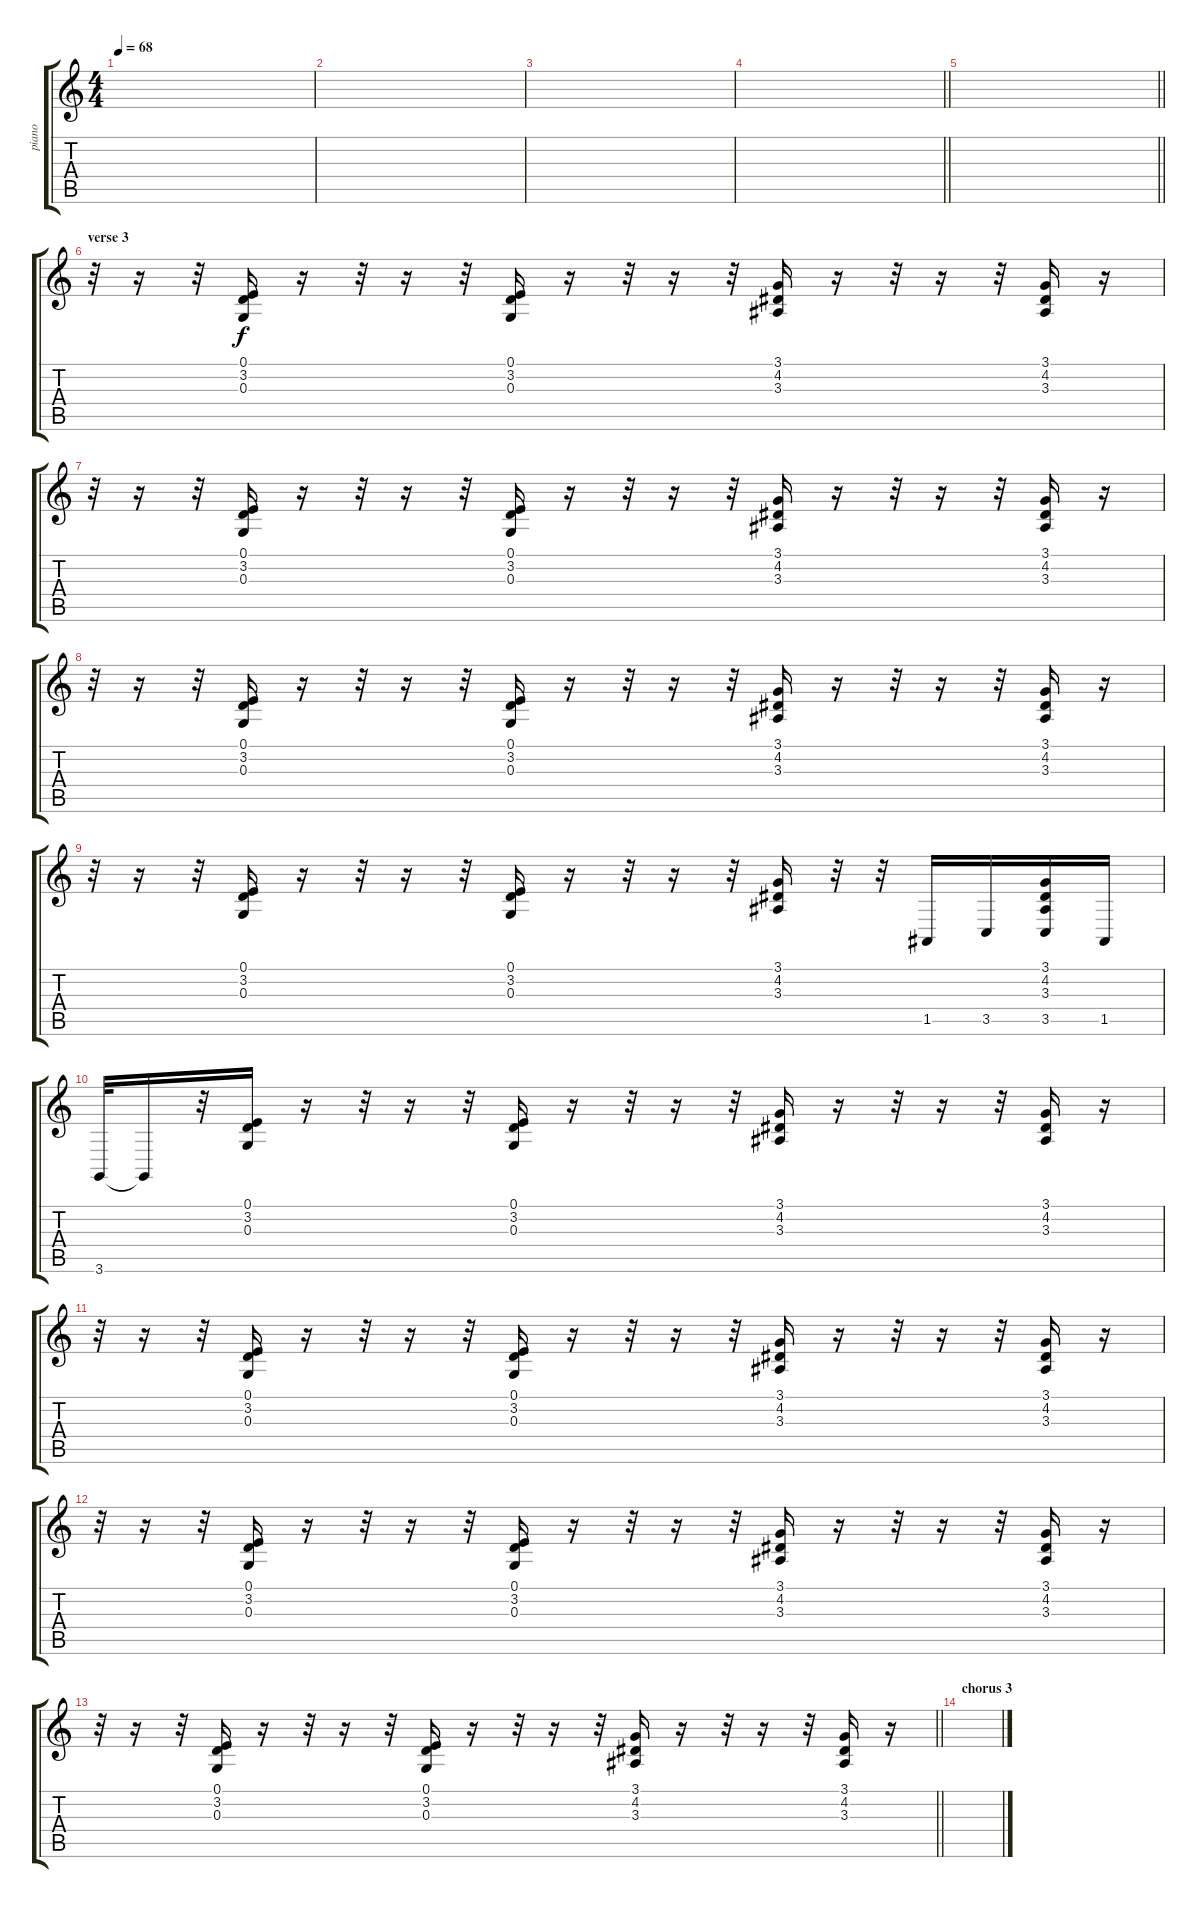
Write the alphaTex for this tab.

\track ("piano" "piano") {instrument honkytonkpiano}
\staff {score tabs}
\tuning (E4 B3 G3 D3 A2 E2) {hide}
\ts (4 4)
\tempo 68
\clef g2
\ks c
|
|
|
\barLineRight lightlight
|
\barLineRight lightlight
|
\section ("" "verse 3")
r.32 r.16 r.32 (0.1 3.2 0.3).16 r.16 r.32 r.16 r.32 (0.1 3.2 0.3).16 r.16 r.32 r.16 r.32 (3.1 4.2 3.3).16 r.16 r.32 r.16 r.32 (3.1 4.2 3.3).16 r.16 |
r.32 r.16 r.32 (0.1 3.2 0.3).16 r.16 r.32 r.16 r.32 (0.1 3.2 0.3).16 r.16 r.32 r.16 r.32 (3.1 4.2 3.3).16 r.16 r.32 r.16 r.32 (3.1 4.2 3.3).16 r.16 |
r.32 r.16 r.32 (0.1 3.2 0.3).16 r.16 r.32 r.16 r.32 (0.1 3.2 0.3).16 r.16 r.32 r.16 r.32 (3.1 4.2 3.3).16 r.16 r.32 r.16 r.32 (3.1 4.2 3.3).16 r.16 |
r.32 r.16 r.32 (0.1 3.2 0.3).16 r.16 r.32 r.16 r.32 (0.1 3.2 0.3).16 r.16 r.32 r.16 r.32 (3.1 4.2 3.3).16 r.32 r.32 1.5.16 3.5.16 (3.1 4.2 3.3 3.5).16 1.5.16 |
3.6.32 3.6{t}.16 r.32 (0.1 3.2 0.3).16 r.16 r.32 r.16 r.32 (0.1 3.2 0.3).16 r.16 r.32 r.16 r.32 (3.1 4.2 3.3).16 r.16 r.32 r.16 r.32 (3.1 4.2 3.3).16 r.16 |
r.32 r.16 r.32 (0.1 3.2 0.3).16 r.16 r.32 r.16 r.32 (0.1 3.2 0.3).16 r.16 r.32 r.16 r.32 (3.1 4.2 3.3).16 r.16 r.32 r.16 r.32 (3.1 4.2 3.3).16 r.16 |
r.32 r.16 r.32 (0.1 3.2 0.3).16 r.16 r.32 r.16 r.32 (0.1 3.2 0.3).16 r.16 r.32 r.16 r.32 (3.1 4.2 3.3).16 r.16 r.32 r.16 r.32 (3.1 4.2 3.3).16 r.16 |
\barLineRight lightlight
r.32 r.16 r.32 (0.1 3.2 0.3).16 r.16 r.32 r.16 r.32 (0.1 3.2 0.3).16 r.16 r.32 r.16 r.32 (3.1 4.2 3.3).16 r.16 r.32 r.16 r.32 (3.1 4.2 3.3).16 r.16 |
\section ("" "chorus 3")
